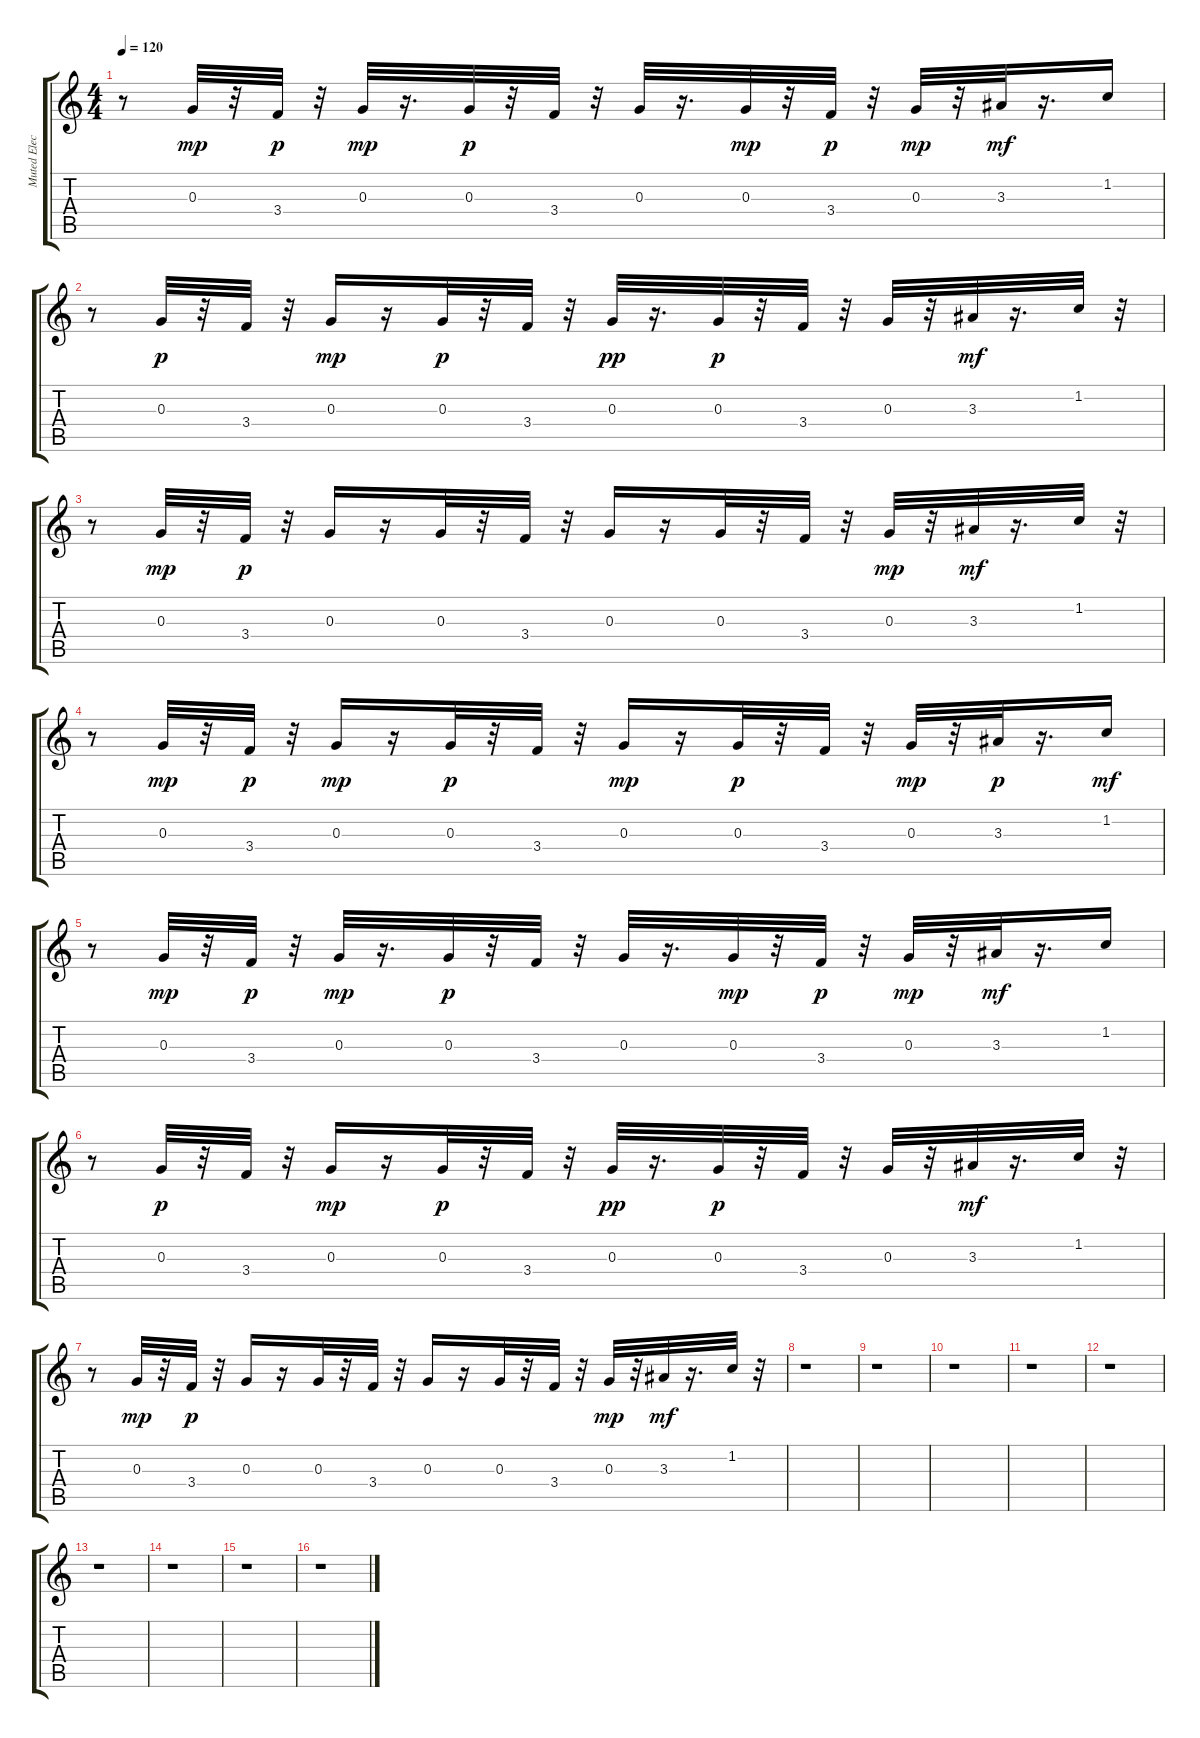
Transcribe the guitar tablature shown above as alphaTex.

\track ("Muted Electric Guitar" "Muted Elec") {instrument electricguitarmuted}
\staff {score tabs}
\tuning (E4 B3 G3 D3 A2 E2) {hide}
\ts (4 4)
\tempo 120
\clef g2
\ks c
r.8{dy mf} 0.3.32{dy mp} r.32 3.4.32{dy p} r.32 0.3.32{dy mp} r.16{d} 0.3.32{dy p} r.32 3.4.32 r.32 0.3.32 r.16{d} 0.3.32{dy mp} r.32 3.4.32{dy p} r.32 0.3.32{dy mp} r.32 3.3.32{dy mf} r.16{d} 1.2.16 |
r.8 0.3.32{dy p} r.32 3.4.32 r.32 0.3.16{dy mp} r.16 0.3.32{dy p} r.32 3.4.32 r.32 0.3.32{dy pp} r.16{d} 0.3.32{dy p} r.32 3.4.32 r.32 0.3.32 r.32 3.3.32{dy mf} r.16{d} 1.2.32 r.32 |
r.8 0.3.32{dy mp} r.32 3.4.32{dy p} r.32 0.3.16 r.16 0.3.32 r.32 3.4.32 r.32 0.3.16 r.16 0.3.32 r.32 3.4.32 r.32 0.3.32{dy mp} r.32 3.3.32{dy mf} r.16{d} 1.2.32 r.32 |
r.8 0.3.32{dy mp} r.32 3.4.32{dy p} r.32 0.3.16{dy mp} r.16 0.3.32{dy p} r.32 3.4.32 r.32 0.3.16{dy mp} r.16 0.3.32{dy p} r.32 3.4.32 r.32 0.3.32{dy mp} r.32 3.3.32{dy p} r.16{d} 1.2.16{dy mf} |
r.8 0.3.32{dy mp} r.32 3.4.32{dy p} r.32 0.3.32{dy mp} r.16{d} 0.3.32{dy p} r.32 3.4.32 r.32 0.3.32 r.16{d} 0.3.32{dy mp} r.32 3.4.32{dy p} r.32 0.3.32{dy mp} r.32 3.3.32{dy mf} r.16{d} 1.2.16 |
r.8 0.3.32{dy p} r.32 3.4.32 r.32 0.3.16{dy mp} r.16 0.3.32{dy p} r.32 3.4.32 r.32 0.3.32{dy pp} r.16{d} 0.3.32{dy p} r.32 3.4.32 r.32 0.3.32 r.32 3.3.32{dy mf} r.16{d} 1.2.32 r.32 |
r.8 0.3.32{dy mp} r.32 3.4.32{dy p} r.32 0.3.16 r.16 0.3.32 r.32 3.4.32 r.32 0.3.16 r.16 0.3.32 r.32 3.4.32 r.32 0.3.32{dy mp} r.32 3.3.32{dy mf} r.16{d} 1.2.32 r.32 |
r.1 |
r.1 |
r.1 |
r.1 |
r.1 |
r.1 |
r.1 |
r.1 |
r.1
